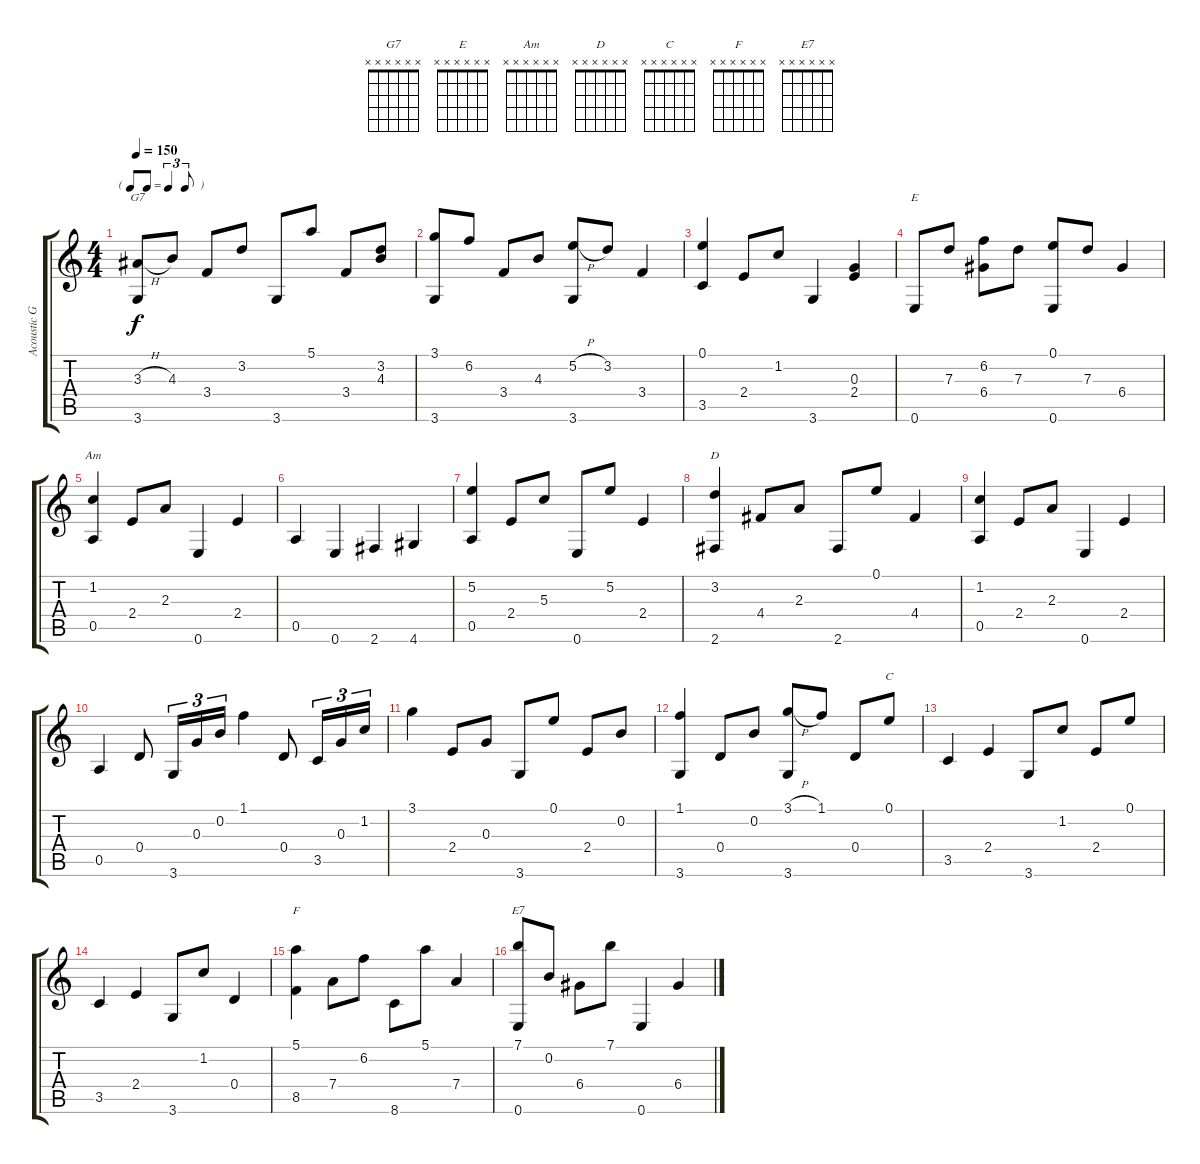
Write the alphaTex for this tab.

\track ("Acoustic Guitar" "Acoustic G") {instrument acousticguitarsteel}
\staff {score tabs}
\tuning (E4 B3 G3 D3 A2 E2) {hide}
\chord ("G7" x x x x x x) {firstfret 0}
\chord ("E" x x x x x x) {firstfret 0}
\chord ("Am" x x x x x x) {firstfret 0}
\chord ("D" x x x x x x) {firstfret 0}
\chord ("C" x x x x x x) {firstfret 0}
\chord ("F" x x x x x x) {firstfret 0}
\chord ("E7" x x x x x x) {firstfret 0}
\ts (4 4)
\tf triplet8th
\tempo 150
\clef g2
\ks c
(3.3{h} 3.6).8{ch "G7" dy f} 4.3.8 3.4.8 3.2.8 3.6.8 5.1.8 3.4.8 (3.2 4.3).8 |
(3.1 3.6).8 6.2.8 3.4.8 4.3.8 (5.2{h} 3.6).8 3.2.8 3.4.4 |
(0.1 3.5).4 2.4.8 1.2.8 3.6.4 (0.3 2.4).4 |
0.6.8{ch "E"} 7.3.8 (6.2 6.4).8 7.3.8 (0.1 0.6).8 7.3.8 6.4.4 |
(1.2 0.5).4{ch "Am"} 2.4.8 2.3.8 0.6.4 2.4.4 |
0.5.4 0.6.4 2.6.4 4.6.4 |
(5.2 0.5).4 2.4.8 5.3.8 0.6.8 5.2.8 2.4.4 |
(3.2 2.6).4{ch "D"} 4.4.8 2.3.8 2.6.8 0.1.8 4.4.4 |
(1.2 0.5).4 2.4.8 2.3.8 0.6.4 2.4.4 |
0.5.4 0.4.8 3.6.16{tu (3 2)} 0.3.16{tu (3 2)} 0.2.16{tu (3 2)} 1.1.4 0.4.8 3.5.16{tu (3 2)} 0.3.16{tu (3 2)} 1.2.16{tu (3 2)} |
3.1.4 2.4.8 0.3.8 3.6.8 0.1.8 2.4.8 0.2.8 |
(1.1 3.6).4 0.4.8 0.2.8 (3.1{h} 3.6).8 1.1.8 0.4.8 0.1.8{ch "C"} |
3.5.4 2.4.4 3.6.8 1.2.8 2.4.8 0.1.8 |
3.5.4 2.4.4 3.6.8 1.2.8 0.4.4 |
(5.1 8.5).4{ch "F"} 7.4.8 6.2.8 8.6.8 5.1.8 7.4.4 |
(7.1 0.6).8{ch "E7"} 0.2.8 6.4.8 7.1.8 0.6.4 6.4.4
